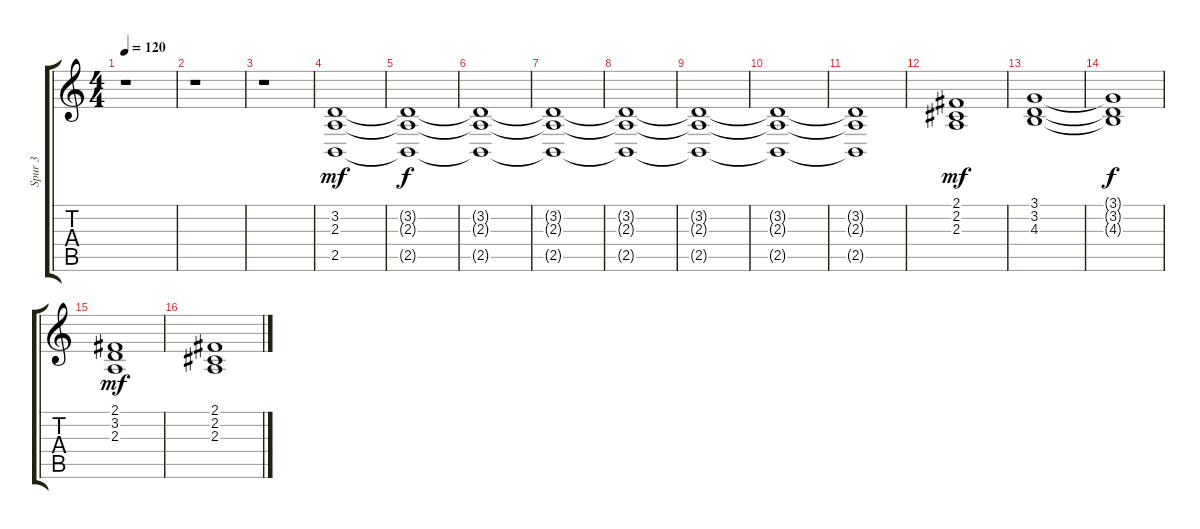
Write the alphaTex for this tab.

\track ("Spur 3" "Spur 3") {instrument pad2warm}
\staff {score tabs}
\tuning (E4 B3 G3 D3 A2 E2) {hide}
\ts (4 4)
\tempo 120
\clef g2
\ks c
r.1{dy mf instrument pad2warm} |
r.1 |
r.1 |
(3.2 2.3 2.5).1 |
(3.2{t} 2.3{t} 2.5{t}).1{dy f} |
(3.2{t} 2.3{t} 2.5{t}).1 |
(3.2{t} 2.3{t} 2.5{t}).1 |
(3.2{t} 2.3{t} 2.5{t}).1 |
(3.2{t} 2.3{t} 2.5{t}).1 |
(3.2{t} 2.3{t} 2.5{t}).1 |
(3.2{t} 2.3{t} 2.5{t}).1 |
(2.1 2.2 2.3).1{dy mf} |
(3.1 3.2 4.3).1 |
(3.1{t} 3.2{t} 4.3{t}).1{dy f} |
(2.1 3.2 2.3).1{dy mf} |
(2.1 2.2 2.3).1
